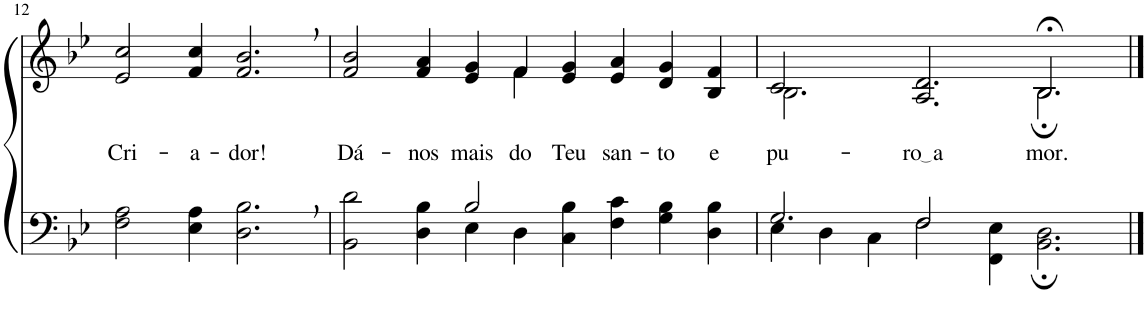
**kern	**kern	**text
*part2	*part1	*part1
*staff2	*staff1	*staff1
*I"Parte III e IV	*I"Parte I e II	*
!!LO:PB:g=z
*clefF4	*clefG2	*
*Trd-1c-2	*Trd-1c-2	*
*k[b-e-]	*k[b-e-]	*
*M9/4	*M9/4	*
=12	=12	=12
!	!	!LO:LY:b
2F\ 2A\	2e-/ 2cc/	Cri-
!	!	!LO:LY:b
4E-\ 4A\	4f/ 4cc/	-a-
!	!	!LO:LY:b
2.D\, 2.B-\,	2.f/, 2.b-/,	-dor!
=13	=13	=13
*^	*	*
!	!	!	!LO:LY:b
*	*	*^	*
2.ryy	2BB-\ 2d\	2f/ 2b-/	1ryy	Dá-
!	!	!	!	!LO:LY:b
.	4D\ 4B-\	4f/ 4a/	.	-nos
!	!	!	!	!LO:LY:b
2B-/	4E-\	4e-/ 4g/	.	mais
!	!	!	!	!LO:LY:b
.	4D\	4f/	4f\	do
!	!	!	!	!LO:LY:b
1ryy	4C\ 4B-\	4e-/ 4g/	1ryy	Teu
!	!	!	!	!LO:LY:b
.	4F\ 4c\	4e-/ 4a/	.	san-
!	!	!	!	!LO:LY:b
.	4G\ 4B-\	4d/ 4g/	.	-to
!	!	!	!	!LO:LY:b
.	4D\ 4B-\	4B-/ 4f/	.	e
=14	=14	=14	=14	=14
!	!	!	!	!LO:LY:b
2.G/	4E-\	2c/	2.B-\	pu-
.	4D\	.	.	.
.	4C\	1ryy	.	.
!	!	!	!	!LO:LY:b
2F/	2F\	.	2.A/ 2.d/	ro a
1ryy	4FF\ 4E-\	.	.	.
!	!	!	!	!LO:LY:b
.	2.BB-\; 2.D\;	2.B-;<\	2.B-;/	-mor.
*v	*v	*	*	*
*	*v	*v	*
==	==	==
*-	*-	*-
